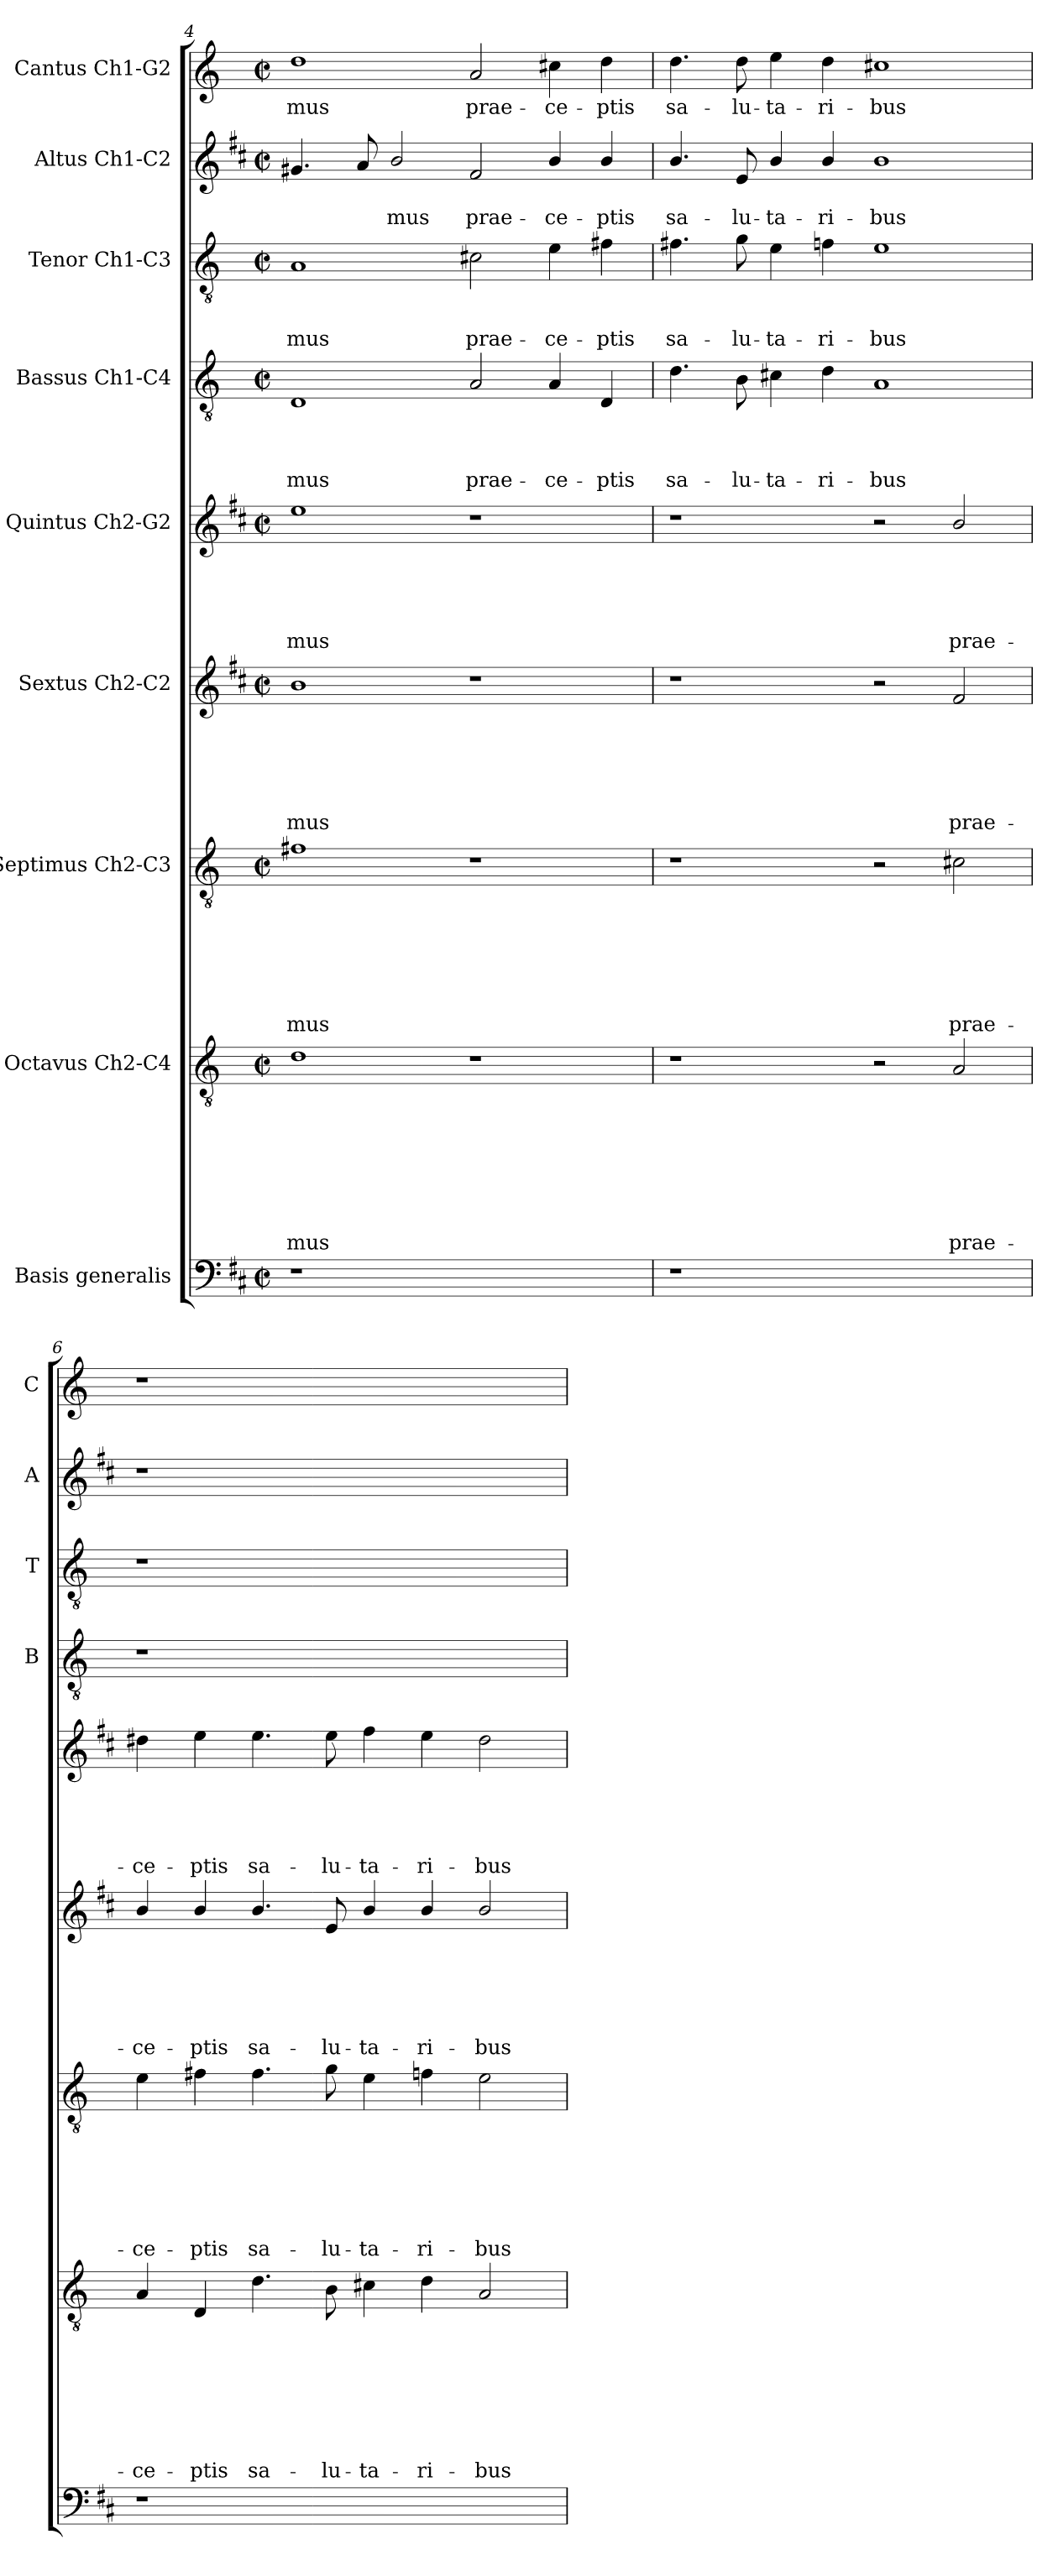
**kern	**kern	**text	**text	**text	**text	**text	**text	**text	**text	**kern	**text	**text	**text	**text	**text	**text	**text	**kern	**text	**text	**text	**text	**text	**text	**kern	**text	**text	**text	**text	**text	**kern	**text	**text	**text	**text	**kern	**text	**text	**text	**kern	**text	**text	**kern	**text
*part9	*part8	*part8	*part8	*part8	*part8	*part8	*part8	*part8	*part8	*part7	*part7	*part7	*part7	*part7	*part7	*part7	*part7	*part6	*part6	*part6	*part6	*part6	*part6	*part6	*part5	*part5	*part5	*part5	*part5	*part5	*part4	*part4	*part4	*part4	*part4	*part3	*part3	*part3	*part3	*part2	*part2	*part2	*part1	*part1
*staff9	*staff8	*staff8	*staff8	*staff8	*staff8	*staff8	*staff8	*staff8	*staff8	*staff7	*staff7	*staff7	*staff7	*staff7	*staff7	*staff7	*staff7	*staff6	*staff6	*staff6	*staff6	*staff6	*staff6	*staff6	*staff5	*staff5	*staff5	*staff5	*staff5	*staff5	*staff4	*staff4	*staff4	*staff4	*staff4	*staff3	*staff3	*staff3	*staff3	*staff2	*staff2	*staff2	*staff1	*staff1
*I"Basis generalis	*I"Octavus Ch2-C4	*	*	*	*	*	*	*	*	*I"Septimus Ch2-C3	*	*	*	*	*	*	*	*I"Sextus Ch2-C2	*	*	*	*	*	*	*I"Quintus Ch2-G2	*	*	*	*	*	*I"Bassus Ch1-C4	*	*	*	*	*I"Tenor Ch1-C3	*	*	*	*I"Altus Ch1-C2	*	*	*I"Cantus Ch1-G2	*
*	*	*	*	*	*	*	*	*	*	*	*	*	*	*	*	*	*	*	*	*	*	*	*	*	*	*	*	*	*	*	*I'B	*	*	*	*	*I'T	*	*	*	*I'A	*	*	*I'C	*
*clefF4	*clefGv2	*	*	*	*	*	*	*	*	*clefGv2	*	*	*	*	*	*	*	*clefG2	*	*	*	*	*	*	*clefG2	*	*	*	*	*	*clefGv2	*	*	*	*	*clefGv2	*	*	*	*clefG2	*	*	*clefG2	*
*ITrd1c2	*	*	*	*	*	*	*	*	*	*	*	*	*	*	*	*	*	*ITrd1c2	*	*	*	*	*	*	*ITrd1c2	*	*	*	*	*	*	*	*	*	*	*	*	*	*	*ITrd1c2	*	*	*	*
*k[]	*k[]	*	*	*	*	*	*	*	*	*k[]	*	*	*	*	*	*	*	*k[]	*	*	*	*	*	*	*k[]	*	*	*	*	*	*k[]	*	*	*	*	*k[]	*	*	*	*k[]	*	*	*k[]	*
*C:	*C:	*	*	*	*	*	*	*	*	*C:	*	*	*	*	*	*	*	*C:	*	*	*	*	*	*	*C:	*	*	*	*	*	*C:	*	*	*	*	*C:	*	*	*	*C:	*	*	*C:	*
*M2/2	*M2/2	*	*	*	*	*	*	*	*	*M2/2	*	*	*	*	*	*	*	*M2/2	*	*	*	*	*	*	*M2/2	*	*	*	*	*	*M2/2	*	*	*	*	*M2/2	*	*	*	*M2/2	*	*	*M2/2	*
*met(c|)	*met(c|)	*	*	*	*	*	*	*	*	*met(c|)	*	*	*	*	*	*	*	*met(c|)	*	*	*	*	*	*	*met(c|)	*	*	*	*	*	*met(c|)	*	*	*	*	*met(c|)	*	*	*	*met(c|)	*	*	*met(c|)	*
=4	=4	=4	=4	=4	=4	=4	=4	=4	=4	=4	=4	=4	=4	=4	=4	=4	=4	=4	=4	=4	=4	=4	=4	=4	=4	=4	=4	=4	=4	=4	=4	=4	=4	=4	=4	=4	=4	=4	=4	=4	=4	=4	=4	=4
!	!	!	!	!	!	!	!	!	!LO:LY:b	!	!	!	!	!	!	!	!LO:LY:b	!	!	!	!	!	!	!LO:LY:b	!	!	!	!	!	!LO:LY:b	!	!	!	!	!LO:LY:b	!	!	!	!LO:LY:b	!	!	!	!	!LO:LY:b
1r	1d	.	.	.	.	.	.	.	-mus	1f#X	.	.	.	.	.	.	-mus	1a	.	.	.	.	.	-mus	1dd	.	.	.	.	-mus	1D	.	.	.	-mus	1A	.	.	-mus	4.f#X/	.	.	1dd	-mus
.	.	.	.	.	.	.	.	.	.	.	.	.	.	.	.	.	.	.	.	.	.	.	.	.	.	.	.	.	.	.	.	.	.	.	.	.	.	.	.	8g/	.	.	.	.
!	!	!	!	!	!	!	!	!	!	!	!	!	!	!	!	!	!	!	!	!	!	!	!	!	!	!	!	!	!	!	!	!	!	!	!	!	!	!	!	!	!	!LO:LY:b	!	!
.	.	.	.	.	.	.	.	.	.	.	.	.	.	.	.	.	.	.	.	.	.	.	.	.	.	.	.	.	.	.	.	.	.	.	.	.	.	.	.	2a/	.	-mus	.	.
!	!	!	!	!	!	!	!	!	!	!	!	!	!	!	!	!	!	!	!	!	!	!	!	!	!	!	!	!	!	!	!	!	!	!	!LO:LY:b	!	!	!	!LO:LY:b	!	!	!LO:LY:b	!	!LO:LY:b
1ryy	1r	.	.	.	.	.	.	.	.	1r	.	.	.	.	.	.	.	1r	.	.	.	.	.	.	1r	.	.	.	.	.	2A/	.	.	.	prae-	2c#X\	.	.	prae-	2e/	.	prae-	2a/	prae-
!	!	!	!	!	!	!	!	!	!	!	!	!	!	!	!	!	!	!	!	!	!	!	!	!	!	!	!	!	!	!	!	!	!	!	!LO:LY:b	!	!	!	!LO:LY:b	!	!	!LO:LY:b	!	!LO:LY:b
.	.	.	.	.	.	.	.	.	.	.	.	.	.	.	.	.	.	.	.	.	.	.	.	.	.	.	.	.	.	.	4A/	.	.	.	-ce-	4e\	.	.	-ce-	4a/	.	-ce-	4cc#X\	-ce-
!	!	!	!	!	!	!	!	!	!	!	!	!	!	!	!	!	!	!	!	!	!	!	!	!	!	!	!	!	!	!	!	!	!	!	!LO:LY:b	!	!	!	!LO:LY:b	!	!	!LO:LY:b	!	!LO:LY:b
.	.	.	.	.	.	.	.	.	.	.	.	.	.	.	.	.	.	.	.	.	.	.	.	.	.	.	.	.	.	.	4D/	.	.	.	-ptis	4f#X\	.	.	-ptis	4a/	.	-ptis	4dd\	-ptis
=5	=5	=5	=5	=5	=5	=5	=5	=5	=5	=5	=5	=5	=5	=5	=5	=5	=5	=5	=5	=5	=5	=5	=5	=5	=5	=5	=5	=5	=5	=5	=5	=5	=5	=5	=5	=5	=5	=5	=5	=5	=5	=5	=5	=5
!	!	!	!	!	!	!	!	!	!	!	!	!	!	!	!	!	!	!	!	!	!	!	!	!	!	!	!	!	!	!	!	!	!	!	!LO:LY:b	!	!	!	!LO:LY:b	!	!	!LO:LY:b	!	!LO:LY:b
1r	1r	.	.	.	.	.	.	.	.	1r	.	.	.	.	.	.	.	1r	.	.	.	.	.	.	1r	.	.	.	.	.	4.d\	.	.	.	sa-	4.f#\	.	.	sa-	4.a/	.	sa-	4.dd\	sa-
!	!	!	!	!	!	!	!	!	!	!	!	!	!	!	!	!	!	!	!	!	!	!	!	!	!	!	!	!	!	!	!	!	!	!	!LO:LY:b	!	!	!	!LO:LY:b	!	!	!LO:LY:b	!	!LO:LY:b
.	.	.	.	.	.	.	.	.	.	.	.	.	.	.	.	.	.	.	.	.	.	.	.	.	.	.	.	.	.	.	8B\	.	.	.	-lu-	8g\	.	.	-lu-	8d/	.	-lu-	8dd\	-lu-
!	!	!	!	!	!	!	!	!	!	!	!	!	!	!	!	!	!	!	!	!	!	!	!	!	!	!	!	!	!	!	!	!	!	!	!LO:LY:b	!	!	!	!LO:LY:b	!	!	!LO:LY:b	!	!LO:LY:b
.	.	.	.	.	.	.	.	.	.	.	.	.	.	.	.	.	.	.	.	.	.	.	.	.	.	.	.	.	.	.	4c#X\	.	.	.	-ta-	4e\	.	.	-ta-	4a/	.	-ta-	4ee\	-ta-
!	!	!	!	!	!	!	!	!	!	!	!	!	!	!	!	!	!	!	!	!	!	!	!	!	!	!	!	!	!	!	!	!	!	!	!LO:LY:b	!	!	!	!LO:LY:b	!	!	!LO:LY:b	!	!LO:LY:b
.	.	.	.	.	.	.	.	.	.	.	.	.	.	.	.	.	.	.	.	.	.	.	.	.	.	.	.	.	.	.	4d\	.	.	.	-ri-	4fn\	.	.	-ri-	4a/	.	-ri-	4dd\	-ri-
!	!	!	!	!	!	!	!	!	!	!	!	!	!	!	!	!	!	!	!	!	!	!	!	!	!	!	!	!	!	!	!	!	!	!	!LO:LY:b	!	!	!	!LO:LY:b	!	!	!LO:LY:b	!	!LO:LY:b
1ryy	2r	.	.	.	.	.	.	.	.	2r	.	.	.	.	.	.	.	2r	.	.	.	.	.	.	2r	.	.	.	.	.	1A	.	.	.	-bus	1e	.	.	-bus	1a	.	-bus	1cc#X	-bus
!	!	!	!	!	!	!	!	!	!LO:LY:b	!	!	!	!	!	!	!	!LO:LY:b	!	!	!	!	!	!	!LO:LY:b	!	!	!	!	!	!LO:LY:b	!	!	!	!	!	!	!	!	!	!	!	!	!	!
.	2A/	.	.	.	.	.	.	.	prae-	2c#X\	.	.	.	.	.	.	prae-	2e/	.	.	.	.	.	prae-	2a/	.	.	.	.	prae-	.	.	.	.	.	.	.	.	.	.	.	.	.	.
!!LO:LB:g=z
=6	=6	=6	=6	=6	=6	=6	=6	=6	=6	=6	=6	=6	=6	=6	=6	=6	=6	=6	=6	=6	=6	=6	=6	=6	=6	=6	=6	=6	=6	=6	=6	=6	=6	=6	=6	=6	=6	=6	=6	=6	=6	=6	=6	=6
!	!	!	!	!	!	!	!	!	!LO:LY:b	!	!	!	!	!	!	!	!LO:LY:b	!	!	!	!	!	!	!LO:LY:b	!	!	!	!	!	!LO:LY:b	!	!	!	!	!	!	!	!	!	!	!	!	!	!
1r	4A/	.	.	.	.	.	.	.	-ce-	4e\	.	.	.	.	.	.	-ce-	4a/	.	.	.	.	.	-ce-	4cc#X\	.	.	.	.	-ce-	1r	.	.	.	.	1r	.	.	.	1r	.	.	1r	.
!	!	!	!	!	!	!	!	!	!LO:LY:b	!	!	!	!	!	!	!	!LO:LY:b	!	!	!	!	!	!	!LO:LY:b	!	!	!	!	!	!LO:LY:b	!	!	!	!	!	!	!	!	!	!	!	!	!	!
.	4D/	.	.	.	.	.	.	.	-ptis	4f#X\	.	.	.	.	.	.	-ptis	4a/	.	.	.	.	.	-ptis	4dd\	.	.	.	.	-ptis	.	.	.	.	.	.	.	.	.	.	.	.	.	.
!	!	!	!	!	!	!	!	!	!LO:LY:b	!	!	!	!	!	!	!	!LO:LY:b	!	!	!	!	!	!	!LO:LY:b	!	!	!	!	!	!LO:LY:b	!	!	!	!	!	!	!	!	!	!	!	!	!	!
.	4.d\	.	.	.	.	.	.	.	sa-	4.f#\	.	.	.	.	.	.	sa-	4.a/	.	.	.	.	.	sa-	4.dd\	.	.	.	.	sa-	.	.	.	.	.	.	.	.	.	.	.	.	.	.
!	!	!	!	!	!	!	!	!	!LO:LY:b	!	!	!	!	!	!	!	!LO:LY:b	!	!	!	!	!	!	!LO:LY:b	!	!	!	!	!	!LO:LY:b	!	!	!	!	!	!	!	!	!	!	!	!	!	!
.	8B\	.	.	.	.	.	.	.	-lu-	8g\	.	.	.	.	.	.	-lu-	8d/	.	.	.	.	.	-lu-	8dd\	.	.	.	.	-lu-	.	.	.	.	.	.	.	.	.	.	.	.	.	.
!	!	!	!	!	!	!	!	!	!LO:LY:b	!	!	!	!	!	!	!	!LO:LY:b	!	!	!	!	!	!	!LO:LY:b	!	!	!	!	!	!LO:LY:b	!	!	!	!	!	!	!	!	!	!	!	!	!	!
1ryy	4c#X\	.	.	.	.	.	.	.	-ta-	4e\	.	.	.	.	.	.	-ta-	4a/	.	.	.	.	.	-ta-	4ee\	.	.	.	.	-ta-	1ryy	.	.	.	.	1ryy	.	.	.	1ryy	.	.	1ryy	.
!	!	!	!	!	!	!	!	!	!LO:LY:b	!	!	!	!	!	!	!	!LO:LY:b	!	!	!	!	!	!	!LO:LY:b	!	!	!	!	!	!LO:LY:b	!	!	!	!	!	!	!	!	!	!	!	!	!	!
.	4d\	.	.	.	.	.	.	.	-ri-	4fn\	.	.	.	.	.	.	-ri-	4a/	.	.	.	.	.	-ri-	4dd\	.	.	.	.	-ri-	.	.	.	.	.	.	.	.	.	.	.	.	.	.
!	!	!	!	!	!	!	!	!	!LO:LY:b	!	!	!	!	!	!	!	!LO:LY:b	!	!	!	!	!	!	!LO:LY:b	!	!	!	!	!	!LO:LY:b	!	!	!	!	!	!	!	!	!	!	!	!	!	!
.	2A/	.	.	.	.	.	.	.	-bus	2e\	.	.	.	.	.	.	-bus	2a/	.	.	.	.	.	-bus	2cc#\	.	.	.	.	-bus	.	.	.	.	.	.	.	.	.	.	.	.	.	.
=	=	=	=	=	=	=	=	=	=	=	=	=	=	=	=	=	=	=	=	=	=	=	=	=	=	=	=	=	=	=	=	=	=	=	=	=	=	=	=	=	=	=	=	=
*-	*-	*-	*-	*-	*-	*-	*-	*-	*-	*-	*-	*-	*-	*-	*-	*-	*-	*-	*-	*-	*-	*-	*-	*-	*-	*-	*-	*-	*-	*-	*-	*-	*-	*-	*-	*-	*-	*-	*-	*-	*-	*-	*-	*-
